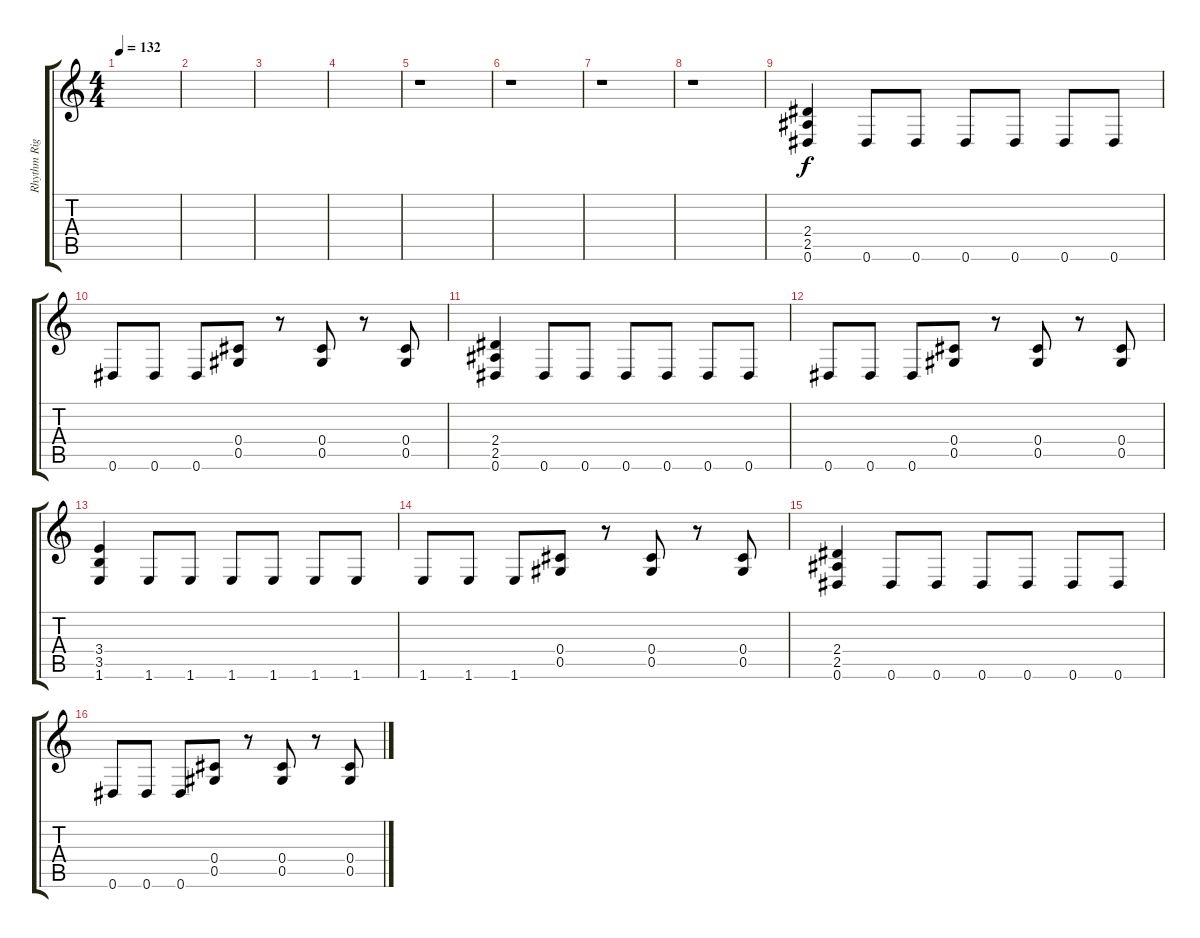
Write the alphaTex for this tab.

\track ("Rhythm Right" "Rhythm Rig") {instrument overdrivenguitar}
\staff {score tabs}
\tuning (Eb4 Bb3 Gb3 Db3 Ab2 Eb2) {hide}
\ts (4 4)
\tempo 132
\clef g2
\ks c
|
|
|
|
r.1 |
r.1 |
r.1 |
r.1 |
(2.4 2.5 0.6).4 0.6.8 0.6.8 0.6.8 0.6.8 0.6.8 0.6.8 |
0.6.8 0.6.8 0.6.8 (0.4 0.5).8 r.8 (0.4 0.5).8 r.8 (0.4 0.5).8 |
(2.4 2.5 0.6).4 0.6.8 0.6.8 0.6.8 0.6.8 0.6.8 0.6.8 |
0.6.8 0.6.8 0.6.8 (0.4 0.5).8 r.8 (0.4 0.5).8 r.8 (0.4 0.5).8 |
(3.4 3.5 1.6).4 1.6.8 1.6.8 1.6.8 1.6.8 1.6.8 1.6.8 |
1.6.8 1.6.8 1.6.8 (0.4 0.5).8 r.8 (0.4 0.5).8 r.8 (0.4 0.5).8 |
(2.4 2.5 0.6).4 0.6.8 0.6.8 0.6.8 0.6.8 0.6.8 0.6.8 |
0.6.8 0.6.8 0.6.8 (0.4 0.5).8 r.8 (0.4 0.5).8 r.8 (0.4 0.5).8
